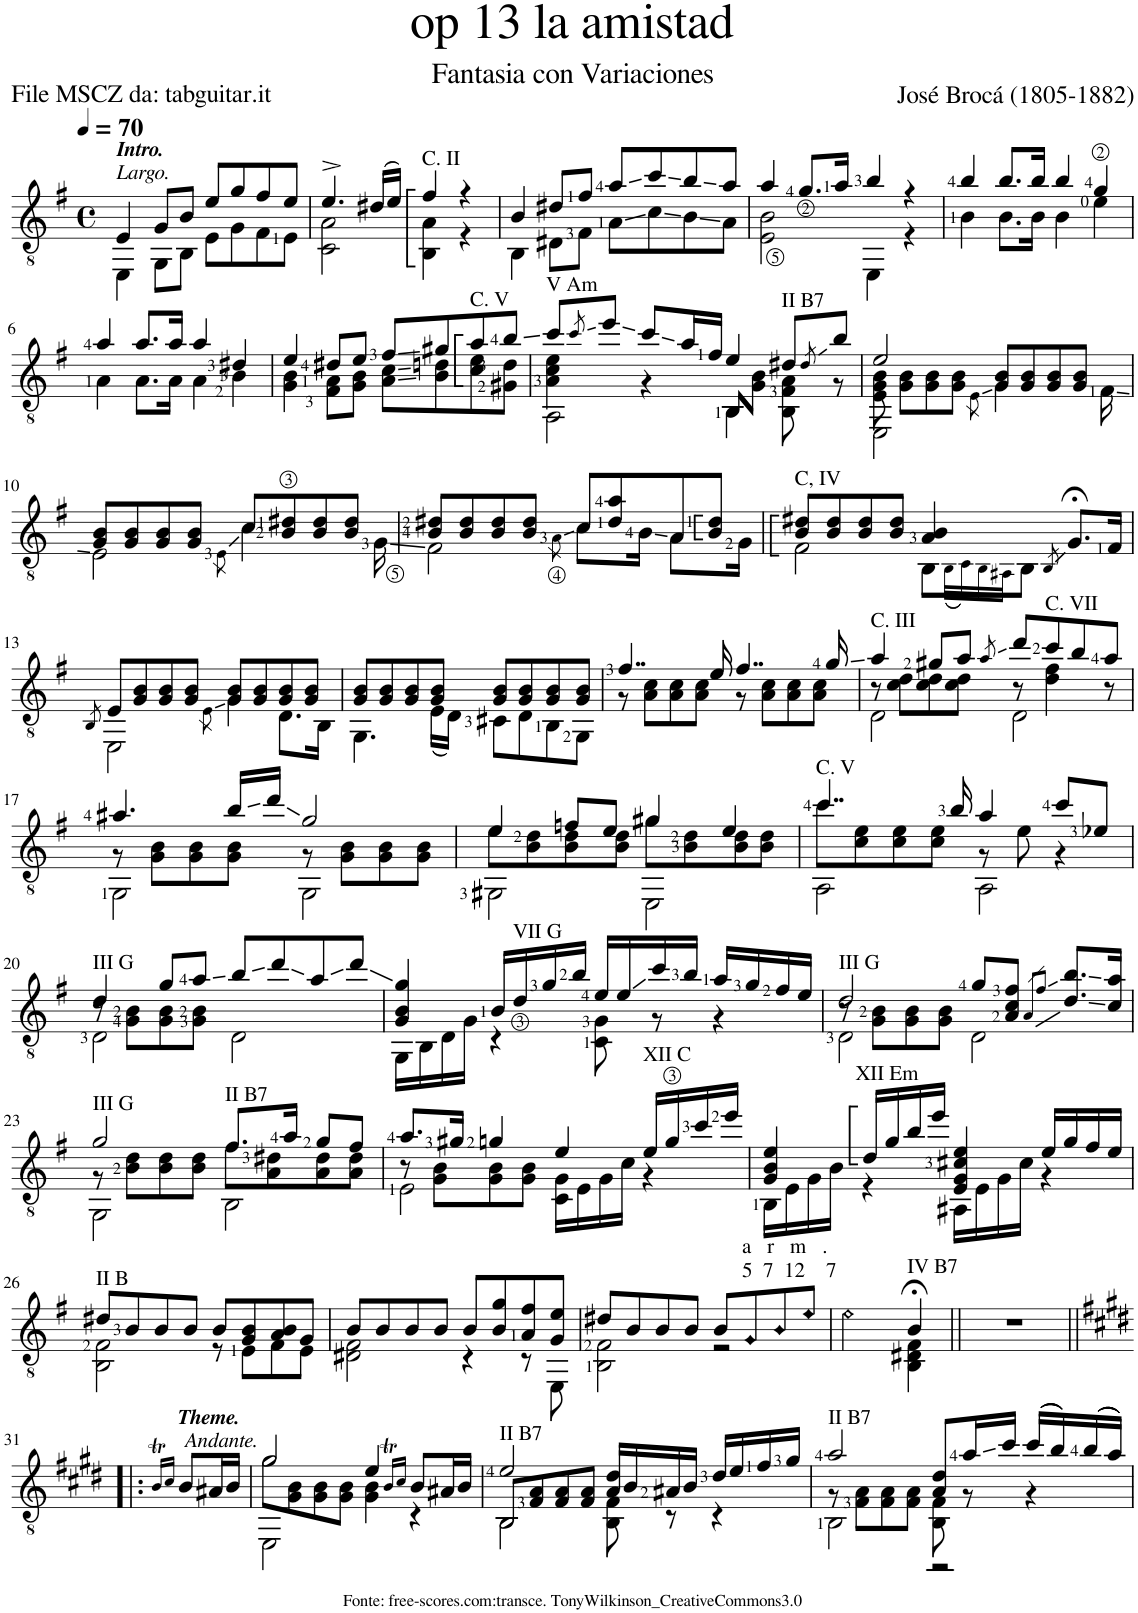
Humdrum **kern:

**kern
*part1
*staff1
*I"Guitar
*clefGv2
*k[f#]
*M4/4
*met(c)
*MM70
=1
*^
!LO:TX:a:Bi:t=Intro.	!
!LO:TX:a:t=Largo.	!
4E/	4EE\
8G/L	8GG\L
8B/J	8BB\J
8e/L	8E\L
8g/	8G\
8f#/	8F#\
8e/J	8E\J
=2	=2
4.e^/	2C\ 2A\
(16d#X/LL	.
16e/JJ)	.
!LO:TX:a:t=C. II	!
4f#/	4BB\ 4A\
4r	4r
=3	=3
4B/	4BB\
8d#X/L	8D#X\L
8f#/J	8F#\J
8a/L	8A\L
8cc/	8c\
8b/	8B\
8a/J	8A\J
=4	=4
4a/	2E\ 2B\
8.g/L	.
16a/Jk	.
4b/	4EE\
4r	4r
=5	=5
4b/	4B\
8.b/L	8.B\L
16b/Jk	16B\Jk
4b/	4B\
4g/	4e\
!!LO:LB:g=z	!!
=6	=6
4a/	4A\
8.a/L	8.A\L
16a/Jk	16A\Jk
4a/	4A\
4d#X/	4B\
=7	=7
4e/	4G\ 4B\
8d#X/L	8F#\ 8A\L
8e/J	8G\ 8B\J
8f#/L	8A\ 8c\L
8g#X/	8B\ 8dn\
!LO:TX:a:t=C. V	!
8a/	8c\ 8e\
8b/J	8G#X\ 8d\J
=8	=8
*	*^
!LO:TX:a:t=V Am	!	!
8cc/L	4A\ 4c\ 4e\	2AA\
8qcc/	.	.
8ee/J	.	.
8cc/L	4r	.
16a/L	.	.
16f#/JJ	.	.
4e/	8BB/L	4BB\
.	8G\ 8B\J	.
!LO:TX:a:t=II B7	!	!
8d#X/L	8BB\ 8F#\ 8A\	4ryy
8qd#/	.	.
8b/J	8r	.
=9	=9	=9
2e/	8E\ 8G\ 8B\	2EE\
.	8G\ 8B\L	.
.	8G\ 8B\	.
.	8G\ 8B\J	.
.	8qE\	.
8G/ 8B/L	4..G\	2ryy
8G/ 8B/	.	.
8G/ 8B/	.	.
8G/ 8B/J	.	.
.	16F#\	.
*	*v	*v
!!LO:LB:g=z
=10	=10
8G/ 8B/L	2E\
8G/ 8B/	.
8G/ 8B/	.
8G/ 8B/J	.
.	8qE\
8c/L	4..c\
8B/ 8d#X/	.
8B/ 8d#/	.
8B/ 8d#/J	.
.	16G\
=11	=11
8B/ 8d#X/L	2F#\
8B/ 8d#/	.
8B/ 8d#/	.
8B/ 8d#/J	.
.	8qA\
8c/L	8.c\L
8d#/ 8a/	.
.	16B\Jk
8A/	8.A\L
8B/ 8d#/J	.
.	16G\Jk
=12	=12
!LO:TX:a:t=C, IV	!
8B/ 8d#X/L	2F#\
8B/ 8d#/	.
8B/ 8d#/	.
8B/ 8d#/J	.
4A/ 4B/	8BB\L
.	(32qBB\LLL
.	32qC\)
.	32qBB\
.	32qAA#X\JJJ
.	8BB\J
8qBB/	.
8.G;</L	4ryy
16F#/Jk	.
!!LO:LB:g=z	!!
=13	=13
8qBB/	.
8E/L	2EE\
8G/ 8B/	.
8G/ 8B/	.
8G/ 8B/J	.
.	8qE\
8G/ 8B/L	4G\
8G/ 8B/	.
8G/ 8B/	8.D\L
8G/ 8B/J	.
.	16BB\Jk
=14	=14
8G/ 8B/L	4.GG\
8G/ 8B/	.
8G/ 8B/	.
8G/ 8B/J	(16E\LL
.	16D\JJ)
8G/ 8B/L	8C#X\L
8G/ 8B/	8D\
8G/ 8B/	8BB\
8G/ 8B/J	8GG\J
=15	=15
4..f#/	8r
.	8A\ 8c\L
.	8A\ 8c\
.	8A\ 8c\J
16e/	.
4..f#/	8r
.	8A\ 8c\L
.	8A\ 8c\
.	8A\ 8c\J
16g/	.
=16	=16
*	*^
!LO:TX:a:t=C. III	!	!
4a/	8r	2D\
.	8c\ 8d\L	.
8g#X/L	8c\ 8d\	.
8a/J	8c\ 8d\J	.
8qa/	.	.
8dd/L	8r	2D\
!LO:TX:a:t=C. VII	!	!
8cc/	4d\ 4f#\	.
8b/	.	.
8a/J	8r	.
!!LO:LB:g=z	!!	!!
=17	=17	=17
4.a#X/	8r	2GG\
.	8G\ 8B\L	.
.	8G\ 8B\	.
16b/LL	8G\ 8B\J	.
16dd/JJ	.	.
2g/	8r	2GG\
.	8G\ 8B\L	.
.	8G\ 8B\	.
.	8G\ 8B\J	.
=18	=18	=18
4e/	8e\L	2GG#X\
.	8B\ 8d\	.
8fn/L	8B\ 8d\	.
8e/J	8B\ 8d\J	.
4g#X/	8g#\L	2EE\
.	8B\ 8d\	.
4e/	8B\ 8d\	.
.	8B\ 8d\J	.
=19	=19	=19
!LO:TX:a:t=C. V	!	!
4..cc/	8cc\L	2AA\
.	8c\ 8e\	.
.	8c\ 8e\	.
.	8c\ 8e\J	.
16b/	.	.
4a/	8r	2AA\
.	8e\	.
8cc/L	4r	.
8e-X/J	.	.
!!LO:LB:g=z	!!	!!
=20	=20	=20
!LO:TX:a:t=III G	!	!
4d/	8r	2D\
.	8G\ 8B\L	.
8g/L	8G\ 8B\	.
8a/J	8G\ 8B\J	.
8b/L	2ryy	2D\
8dd/	.	.
8a/	.	.
8dd/J	.	.
*	*v	*v
=21	=21
4G/ 4B/ 4g/	16GG\LL
.	16BB\
.	16D\
.	16G\JJ
16B/LL	4r
!LO:TX:a:t=VII G	!
16d/	.
16g/	.
16b/JJ	.
16e/LL	8C\ 8G\
16e/	.
16cc/	8r
16b/JJ	.
16a/LL	4r
16g/	.
16f#/	.
16e/JJ	.
=22	=22
*	*^
!LO:TX:a:t=III G	!	!
2d/	8r	2D\
.	8G\ 8B\L	.
.	8G\ 8B\	.
.	8G\ 8B\J	.
8g/L	2ryy	2D\
8A/ 8c/ 8f#/J	.	.
8qA/L	.	.
8qf#/J	.	.
8.d/ 8.b/L	.	.
16c/ 16a/Jk	.	.
!!LO:LB:g=z	!!	!!
=23	=23	=23
!LO:TX:a:t=III G	!	!
2g/	8r	2GG\
.	8B\ 8d\L	.
.	8B\ 8d\	.
.	8B\ 8d\J	.
!LO:TX:a:t=II B7	!	!
8.f#/L	8f#\L	2BB\
.	8A\ 8d#X\	.
16a/Jk	.	.
8g/L	8A\ 8d#\	.
8f#/J	8A\ 8d#\J	.
=24	=24	=24
8.a/L	8r	2E\
.	8G\ 8B\L	.
16g#X/Jk	.	.
4gn/	8G\ 8B\	.
.	8G\ 8B\J	.
4e/	16C\ 16G\LL	2ryy
.	16E\	.
.	16G\	.
.	16c\JJ	.
!LO:TX:a:t=XII C	!	!
16e/LL	4r	.
16g/	.	.
16cc/	.	.
16ee/JJ	.	.
*	*v	*v
=25	=25
4G/ 4B/ 4e/	16BB\LL
.	16E\
.	16G\
.	16B\JJ
16d/LL	4r
!LO:TX:a:t=XII Em	!
16g/	.
16b/	.
16ee/JJ	.
4E/ 4G/ 4c#X/ 4e/	16AA#X\LL
.	16E\
.	16G\
.	16c#\JJ
16e/LL	4r
16g/	.
16f#/	.
16e/JJ	.
!!LO:LB:g=z	!!
=26	=26
!LO:TX:a:t=II B	!
8d#X/L	2BB\ 2F#\
8B/	.
8B/	.
8B/J	.
8B/L	8r
8G/ 8B/	8E\L
8A/ 8B/	8F#\
8G/J	8E\J
=27	=27
8B/L	2D#X\ 2F#\
8B/	.
8B/	.
8B/J	.
8B/L	4r
8B/ 8g/	.
8A/ 8f#/	8r
8G/ 8e/J	8EE\
=28	=28
8d#X/L	2BB\ 2F#\
8B/	.
8B/	.
8B/J	.
8B/L	2r
!LO:TX:a:t=a   r   m   .	!
!LO:TX:a:t=5  7  12    7	!
8G/	.
8B/	.
8e/J	.
=29	=29
2e\	2ryy
!LO:TX:a:t=IV B7	!
4B;</	4BB\ 4D#X\ 4F#\
*v	*v
=30||
1r
!!LO:LB:g=z
=31!|:
*k[f#c#g#d#]
16qB>/LL
16qc#/JJ
!LO:TX:a:Bi:t=Theme.
!LO:TX:a:t=Andante.
8B/L
16A#X/L
16B/JJ
=32
*^
!	!LO:N:head=open
*	*^
2g#/	8g#\L	2EE\
.	8G#\ 8B\	.
.	8G#\ 8B\	.
.	8G#\ 8B\J	.
4e/	4G#\ 4B\	2ryy
16qB>/LL	.	.
16qc#/JJ	.	.
8B/L	4r	.
16A#X/L	.	.
16B/JJ	.	.
=33	=33	=33
!LO:TX:a:t=II B7	!	!
!	!LO:N:head=open	!
2e/	8BB/L	2BB\
.	8F#/ 8A/	.
.	8F#/ 8A/	.
.	8F#/ 8A/J	.
16A/ 16d#/LL	8BB\ 8F#\	2ryy
16B/	.	.
16A#X/	8r	.
16B/JJ	.	.
16d#/LL	4r	.
16e/	.	.
16f#/	.	.
16g#/JJ	.	.
=34	=34	=34
!LO:TX:a:t=II B7	!	!
2a/	8r	2BB\
.	8F#\ 8A\L	.
.	8F#\ 8A\	.
.	8F#\ 8A\J	.
8A/ 8d#/L	8BB\ 8F#\	2r
16a/L	8r	.
16cc#/JJ	.	.
(((16cc#/LL	4r	.
16b/)))	.	.
(((16b/	.	.
16a/JJ)))	.	.
*v	*v	*v
=
*-
